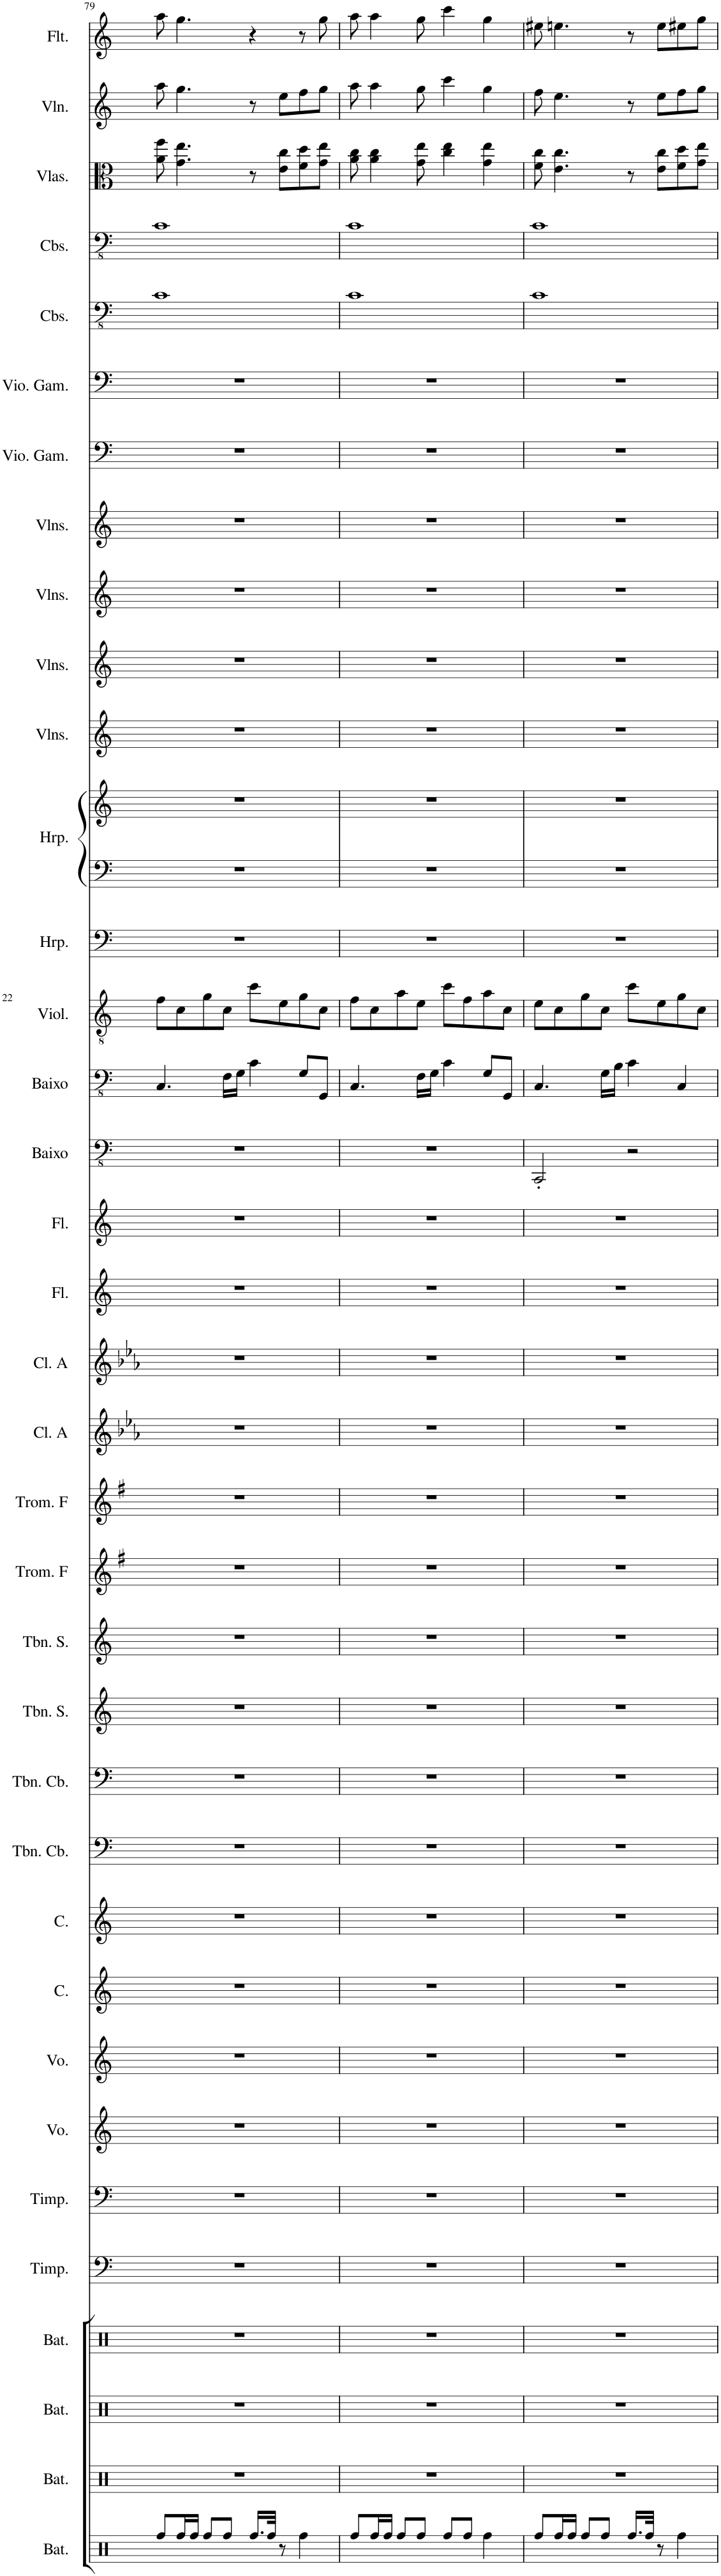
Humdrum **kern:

**kern	**kern	**kern	**kern	**kern	**kern	**kern	**kern	**kern	**kern	**kern	**kern	**kern	**kern	**kern	**kern	**kern	**kern	**kern	**kern	**kern	**kern	**kern	**kern	**kern	**kern	**kern	**kern	**kern	**kern	**kern	**kern	**kern	**kern	**kern	**kern	**kern
*part36	*part35	*part34	*part33	*part32	*part31	*part30	*part29	*part28	*part27	*part26	*part25	*part24	*part23	*part22	*part21	*part20	*part19	*part18	*part17	*part16	*part15	*part14	*part13	*part12	*part12	*part11	*part10	*part9	*part8	*part7	*part6	*part5	*part4	*part3	*part2	*part1
*staff37	*staff36	*staff35	*staff34	*staff33	*staff32	*staff31	*staff30	*staff29	*staff28	*staff27	*staff26	*staff25	*staff24	*staff23	*staff22	*staff21	*staff20	*staff19	*staff18	*staff17	*staff16	*staff15	*staff14	*staff13	*staff12	*staff11	*staff10	*staff9	*staff8	*staff7	*staff6	*staff5	*staff4	*staff3	*staff2	*staff1
*I"Bateria, percussion	*I"Bateria, Splash Cymbal	*I"Bateria, Crash Cymbal 2	*I"Bateria, Ride Cymbal 2	*I"Tímpano, timpany	*I"Tímpano, timpany	*I"Voz, BassChoir	*I"Voz, BassChoir	*I"Contralto, High Choir	*I"Contralto, High Choir	*I"Trombone Contrabaixo, bass trombones	*I"Trombone Contrabaixo, bass trombones	*I"Trombone Soprano, trombones	*I"Trombone Soprano, trombones	*I"Trompa em F, f. horns	*I"Trompa em F, f. horns	*I"Clarineta em A, clarinet	*I"Clarineta em A, clarinet	*I"Flauta, flute	*I"Flauta, flute	*I"Baixolão, fingered bass	*I"Baixolão, fingered bass	*I"Violão, guitar	*I"Harpa, bass harp	*I"Harpa, harp	*	*I"Violinos, bass slow strings	*I"Violinos, bass slow strings	*I"Violinos, slow strings	*I"Violinos, slow strings	*I"Viola da gamba, tremola strings	*I"Viola da gamba, tremola strings	*I"Contrabaixos, bass strings	*I"Contrabaixos, bass strings	*I"Violas, strings	*I"Violino	*I"Flautim
*I'Bat.	*I'Bat.	*I'Bat.	*I'Bat.	*I'Timp.	*I'Timp.	*I'Vo.	*I'Vo.	*I'C.	*I'C.	*I'Tbn. Cb.	*I'Tbn. Cb.	*I'Tbn. S.	*I'Tbn. S.	*I'Trom. F	*I'Trom. F	*I'Cl. A	*I'Cl. A	*I'Fl.	*I'Fl.	*I'Baixo	*I'Baixo	*I'Viol.	*I'Hrp.	*I'Hrp.	*	*I'Vlns.	*I'Vlns.	*I'Vlns.	*I'Vlns.	*I'Vio. Gam.	*I'Vio. Gam.	*I'Cbs.	*I'Cbs.	*I'Vlas.	*I'Vln.	*I'Flt.
!!LO:PB:g=z
*clefX	*clefX	*clefX	*clefX	*clefF4	*clefF4	*clefG2	*clefG2	*clefG2	*clefG2	*clefF4	*clefF4	*clefG2	*clefG2	*clefG2	*clefG2	*clefG2	*clefG2	*clefG2	*clefG2	*clefFv4	*clefFv4	*clefGv2	*clefF4	*clefG2	*clefG2	*clefG2	*clefG2	*clefG2	*clefG2	*clefF4	*clefF4	*clefFv4	*clefFv4	*clefC3	*clefG2	*clefG2
*	*	*	*	*	*	*	*	*	*	*	*	*	*	*Trd4c7	*Trd4c7	*Trd2c3	*Trd2c3	*	*	*	*	*	*	*	*	*	*	*	*	*	*	*	*	*	*	*Trd-7c-12
*k[]	*k[]	*k[]	*k[]	*k[]	*k[]	*k[]	*k[]	*k[]	*k[]	*k[]	*k[]	*k[]	*k[]	*k[f#]	*k[f#]	*k[b-e-a-]	*k[b-e-a-]	*k[]	*k[]	*k[]	*k[]	*k[]	*k[]	*k[]	*k[]	*k[]	*k[]	*k[]	*k[]	*k[]	*k[]	*k[]	*k[]	*k[]	*k[]	*k[]
*M4/4	*M4/4	*M4/4	*M4/4	*M4/4	*M4/4	*M4/4	*M4/4	*M4/4	*M4/4	*M4/4	*M4/4	*M4/4	*M4/4	*M4/4	*M4/4	*M4/4	*M4/4	*M4/4	*M4/4	*M4/4	*M4/4	*M4/4	*M4/4	*M4/4	*M4/4	*M4/4	*M4/4	*M4/4	*M4/4	*M4/4	*M4/4	*M4/4	*M4/4	*M4/4	*M4/4	*M4/4
=79	=79	=79	=79	=79	=79	=79	=79	=79	=79	=79	=79	=79	=79	=79	=79	=79	=79	=79	=79	=79	=79	=79	=79	=79	=79	=79	=79	=79	=79	=79	=79	=79	=79	=79	=79	=79
8Rff/L	1r	1r	1r	1r	1r	1r	1r	1r	1r	1r	1r	1r	1r	1r	1r	1r	1r	1r	1r	1r	4.CC/	8f\L	1r	1r	1r	1r	1r	1r	1r	1r	1r	1C	1C	8a\ 8ff\	8aa\	8aa\
16Rff/L	.	.	.	.	.	.	.	.	.	.	.	.	.	.	.	.	.	.	.	.	.	8c\	.	.	.	.	.	.	.	.	.	.	.	4.g\ 4.ee\	4.gg\	4.gg\
16Rff/JJ	.	.	.	.	.	.	.	.	.	.	.	.	.	.	.	.	.	.	.	.	.	.	.	.	.	.	.	.	.	.	.	.	.	.	.	.
8Rff/L	.	.	.	.	.	.	.	.	.	.	.	.	.	.	.	.	.	.	.	.	.	8g\	.	.	.	.	.	.	.	.	.	.	.	.	.	.
8Rff/J	.	.	.	.	.	.	.	.	.	.	.	.	.	.	.	.	.	.	.	.	16FF\LL	8c\J	.	.	.	.	.	.	.	.	.	.	.	.	.	.
.	.	.	.	.	.	.	.	.	.	.	.	.	.	.	.	.	.	.	.	.	16GG\JJ	.	.	.	.	.	.	.	.	.	.	.	.	.	.	.
16.Rff/LL	.	.	.	.	.	.	.	.	.	.	.	.	.	.	.	.	.	.	.	.	4C\	8cc\L	.	.	.	.	.	.	.	.	.	.	.	8r	8r	4r
32Rff/JJk	.	.	.	.	.	.	.	.	.	.	.	.	.	.	.	.	.	.	.	.	.	.	.	.	.	.	.	.	.	.	.	.	.	.	.	.
8r	.	.	.	.	.	.	.	.	.	.	.	.	.	.	.	.	.	.	.	.	.	8e\	.	.	.	.	.	.	.	.	.	.	.	8e\ 8cc\L	8ee\L	.
4Rff\	.	.	.	.	.	.	.	.	.	.	.	.	.	.	.	.	.	.	.	.	8GG/L	8g\	.	.	.	.	.	.	.	.	.	.	.	8f\ 8dd\	8ff\	8r
.	.	.	.	.	.	.	.	.	.	.	.	.	.	.	.	.	.	.	.	.	8GGG/J	8c\J	.	.	.	.	.	.	.	.	.	.	.	8g\ 8ee\J	8gg\J	8gg\
=80	=80	=80	=80	=80	=80	=80	=80	=80	=80	=80	=80	=80	=80	=80	=80	=80	=80	=80	=80	=80	=80	=80	=80	=80	=80	=80	=80	=80	=80	=80	=80	=80	=80	=80	=80	=80
8Rff/L	1r	1r	1r	1r	1r	1r	1r	1r	1r	1r	1r	1r	1r	1r	1r	1r	1r	1r	1r	1r	4.CC/	8f\L	1r	1r	1r	1r	1r	1r	1r	1r	1r	1C	1C	8a\ 8cc\	8aa\	8aa\
16Rff/L	.	.	.	.	.	.	.	.	.	.	.	.	.	.	.	.	.	.	.	.	.	8c\	.	.	.	.	.	.	.	.	.	.	.	4a\ 4cc\	4aa\	4aa\
16Rff/JJ	.	.	.	.	.	.	.	.	.	.	.	.	.	.	.	.	.	.	.	.	.	.	.	.	.	.	.	.	.	.	.	.	.	.	.	.
8Rff/L	.	.	.	.	.	.	.	.	.	.	.	.	.	.	.	.	.	.	.	.	.	8a\	.	.	.	.	.	.	.	.	.	.	.	.	.	.
8Rff/J	.	.	.	.	.	.	.	.	.	.	.	.	.	.	.	.	.	.	.	.	16FF\LL	8e\J	.	.	.	.	.	.	.	.	.	.	.	8g\ 8ee\	8gg\	8gg\
.	.	.	.	.	.	.	.	.	.	.	.	.	.	.	.	.	.	.	.	.	16GG\JJ	.	.	.	.	.	.	.	.	.	.	.	.	.	.	.
8Rff/L	.	.	.	.	.	.	.	.	.	.	.	.	.	.	.	.	.	.	.	.	4C\	8cc\L	.	.	.	.	.	.	.	.	.	.	.	4cc\ 4ee\	4ccc\	4ccc\
8Rff/J	.	.	.	.	.	.	.	.	.	.	.	.	.	.	.	.	.	.	.	.	.	8f\	.	.	.	.	.	.	.	.	.	.	.	.	.	.
4Rff\	.	.	.	.	.	.	.	.	.	.	.	.	.	.	.	.	.	.	.	.	8GG/L	8a\	.	.	.	.	.	.	.	.	.	.	.	4g\ 4ee\	4gg\	4gg\
.	.	.	.	.	.	.	.	.	.	.	.	.	.	.	.	.	.	.	.	.	8GGG/J	8c\J	.	.	.	.	.	.	.	.	.	.	.	.	.	.
=81	=81	=81	=81	=81	=81	=81	=81	=81	=81	=81	=81	=81	=81	=81	=81	=81	=81	=81	=81	=81	=81	=81	=81	=81	=81	=81	=81	=81	=81	=81	=81	=81	=81	=81	=81	=81
8Rff/L	1r	1r	1r	1r	1r	1r	1r	1r	1r	1r	1r	1r	1r	1r	1r	1r	1r	1r	1r	2CCC'/	4.CC/	8e\L	1r	1r	1r	1r	1r	1r	1r	1r	1r	1C	1C	8f\ 8cc\	8ff\	8ee#X\
16Rff/L	.	.	.	.	.	.	.	.	.	.	.	.	.	.	.	.	.	.	.	.	.	8c\	.	.	.	.	.	.	.	.	.	.	.	4.e\ 4.cc\	4.ee\	4.een\
16Rff/JJ	.	.	.	.	.	.	.	.	.	.	.	.	.	.	.	.	.	.	.	.	.	.	.	.	.	.	.	.	.	.	.	.	.	.	.	.
8Rff/L	.	.	.	.	.	.	.	.	.	.	.	.	.	.	.	.	.	.	.	.	.	8g\	.	.	.	.	.	.	.	.	.	.	.	.	.	.
8Rff/J	.	.	.	.	.	.	.	.	.	.	.	.	.	.	.	.	.	.	.	.	16GG\LL	8c\J	.	.	.	.	.	.	.	.	.	.	.	.	.	.
.	.	.	.	.	.	.	.	.	.	.	.	.	.	.	.	.	.	.	.	.	16BB\JJ	.	.	.	.	.	.	.	.	.	.	.	.	.	.	.
16.Rff/LL	.	.	.	.	.	.	.	.	.	.	.	.	.	.	.	.	.	.	.	2r	4C\	8cc\L	.	.	.	.	.	.	.	.	.	.	.	8r	8r	8r
32Rff/JJk	.	.	.	.	.	.	.	.	.	.	.	.	.	.	.	.	.	.	.	.	.	.	.	.	.	.	.	.	.	.	.	.	.	.	.	.
8r	.	.	.	.	.	.	.	.	.	.	.	.	.	.	.	.	.	.	.	.	.	8e\	.	.	.	.	.	.	.	.	.	.	.	8e\ 8cc\L	8ee\L	8ee\L
4Rff\	.	.	.	.	.	.	.	.	.	.	.	.	.	.	.	.	.	.	.	.	4CC/	8g\	.	.	.	.	.	.	.	.	.	.	.	8f\ 8dd\	8ff\	8ee#X\
.	.	.	.	.	.	.	.	.	.	.	.	.	.	.	.	.	.	.	.	.	.	8c\J	.	.	.	.	.	.	.	.	.	.	.	8g\ 8ee\J	8gg\J	8gg\J
=	=	=	=	=	=	=	=	=	=	=	=	=	=	=	=	=	=	=	=	=	=	=	=	=	=	=	=	=	=	=	=	=	=	=	=	=
*-	*-	*-	*-	*-	*-	*-	*-	*-	*-	*-	*-	*-	*-	*-	*-	*-	*-	*-	*-	*-	*-	*-	*-	*-	*-	*-	*-	*-	*-	*-	*-	*-	*-	*-	*-	*-
